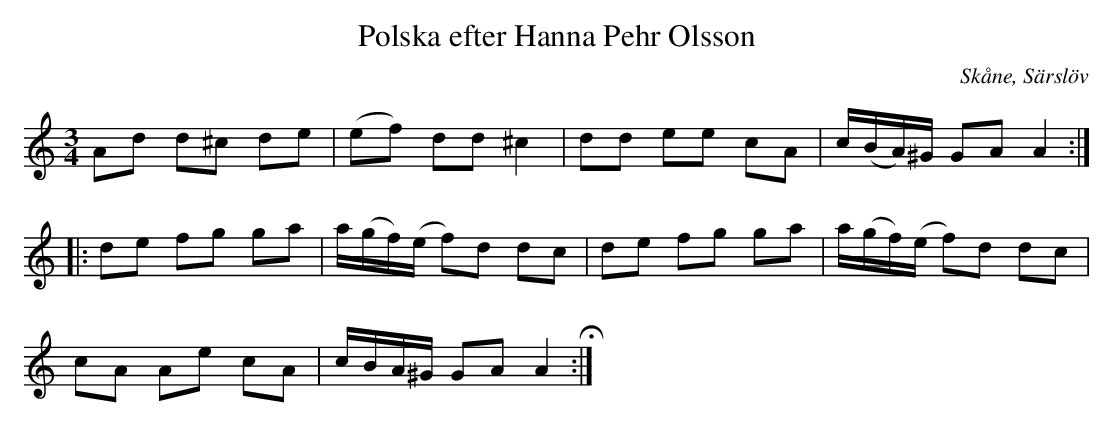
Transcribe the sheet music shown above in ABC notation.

X:1
T:Polska efter Hanna Pehr Olsson
O:Skåne, Särslöv
M:3/4
L:1/8
K:DDor
Ad d^c de | (ef) dd ^c2 | dd ee cA | c/(B/A/)^G/ GA A2 ::
de fg ga | a/(g/f/)(e/ f)d dc | de fg ga | a/(g/f/)(e/ f)d dc |
cA Ae cA | c/B/A/^G/ GA A2 !fermata!:|
